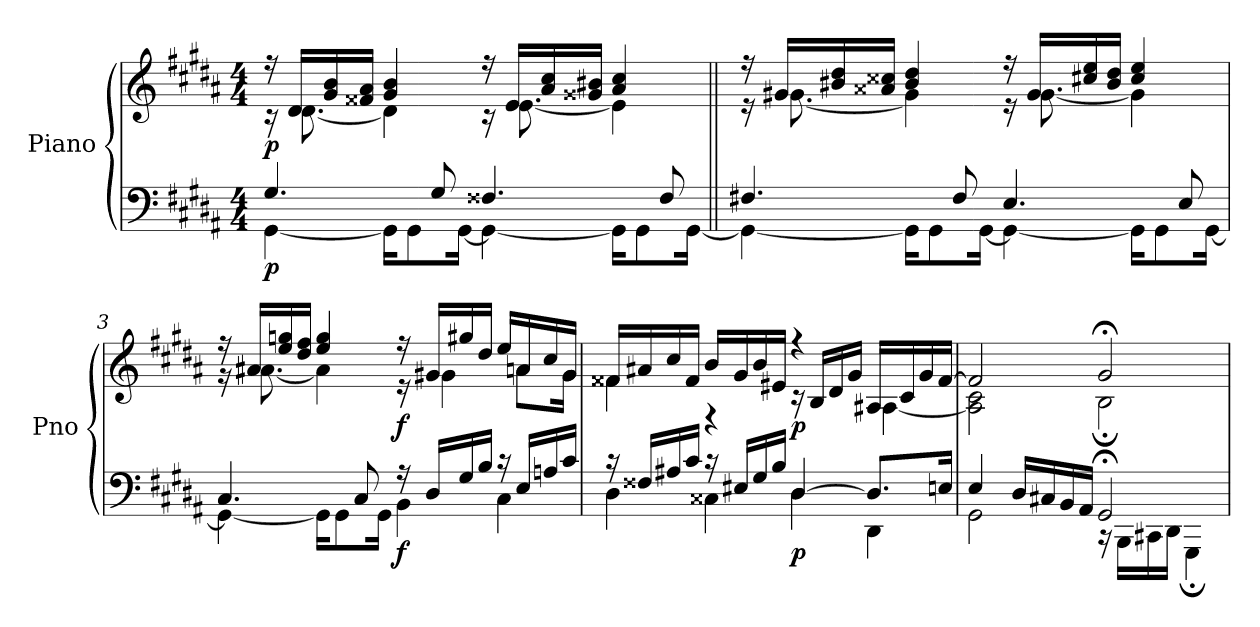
**kern	**dynam	**kern	**dynam
*part2	*part2	*part1	*part1
*staff2	*staff2	*staff1	*staff1
*I"Piano	*	*I"Piano	*
*I'Pno	*	*I'Pno	*
*clefF4	*	*clefG2	*
*k[f#c#g#d#a#]	*	*k[f#c#g#d#a#]	*
*M4/4	*	*M4/4	*
*MM100	*	*MM100	*
=1	=1	=1	=1
*^	*	*^	*
!	!	!LO:DY:b	!	!	!LO:DY:b
4.G#/	[4GG#\	p	16r	16r	p
.	.	.	16d#/LL	[8.d#\	.
.	.	.	16g#/ 16b/	.	.
.	.	.	16f##X/ 16a#/JJ	.	.
.	16GG#\KL]	.	4g#/ 4b/	4d#\]	.
.	8GG#\	.	.	.	.
8G#/	.	.	.	.	.
.	[16GG#\Jk	.	.	.	.
4.F##X/	4GG#\_	.	16r	16r	.
.	.	.	16e/LL	[8.e\	.
.	.	.	16a#/ 16cc#/	.	.
.	.	.	16g##X/ 16b#X/JJ	.	.
.	16GG#\KL]	.	4a#/ 4cc#/	4e\]	.
.	8GG#\	.	.	.	.
8F##/	.	.	.	.	.
.	[16GG#\Jk	.	.	.	.
=2||	=2||	=2||	=2||	=2||	=2||
4.F#X/	4GG#\_	.	16r	16r	.
.	.	.	16g#X/LL	[8.g#\	.
.	.	.	16b#X/ 16dd#/	.	.
.	.	.	16a##X/ 16cc##X/JJ	.	.
.	16GG#\KL]	.	4b#/ 4dd#/	4g#\]	.
.	8GG#\	.	.	.	.
8F#/	.	.	.	.	.
.	[16GG#\Jk	.	.	.	.
4.E/	4GG#\_	.	16r	16r	.
.	.	.	16g#/LL	[8.g#\	.
.	.	.	16cc#X/ 16ee/	.	.
.	.	.	16b#/ 16dd#/JJ	.	.
.	16GG#\KL]	.	4cc#/ 4ee/	4g#\]	.
.	8GG#\	.	.	.	.
8E/	.	.	.	.	.
.	[16GG#\Jk	.	.	.	.
!!LO:LB:g=z	!!
=3	=3	=3	=3	=3	=3
4.C#/	4GG#\_	.	16r	16r	.
.	.	.	16a#X/LL	[8.a#X\	.
.	.	.	16ee/ 16ggn/	.	.
.	.	.	16dd#/ 16ff#/JJ	.	.
.	16GG#\KL]	.	4ee/ 4gg/	4a#\]	.
.	8GG#\	.	.	.	.
8C#/	.	.	.	.	.
.	16GG#\Jk	.	.	.	.
!	!	!LO:DY:b	!	!	!LO:DY:b
16r	4BB\	f	16r	16r	f
16D#/LL	.	.	16g#X/LL	4g#\	.
16G#/	.	.	16gg#X/	.	.
16B/JJ	.	.	16dd#/JJ	.	.
16r	4C#\	.	16ee/LL	.	.
16E/LL	.	.	16an/	8a\L	.
16An/	.	.	16cc#/	.	.
16c#/JJ	.	.	16g#/JJ	16g#\Jk	.
=4	=4	=4	=4	=4	=4
16r	4D#\	.	16f##X/LL	4f##\	.
16F##X/LL	.	.	16a#X/	.	.
16A#X/	.	.	16cc#/	.	.
16c#/JJ	.	.	16f##/JJ	.	.
16r	4C##X\	.	16b/LL	4r	.
16E#X/LL	.	.	16g#/	.	.
16G#/	.	.	16b/	.	.
16B/JJ	.	.	16e#X/JJ	.	.
!	!	!LO:DY:b	!	!	!LO:DY:b
[4D#/	4D#\	p	4r	16r	p
.	.	.	.	16B/LL	.
.	.	.	.	16d#/	.
.	.	.	.	16g#/JJ	.
8.D#/L]	4DD#\	.	16A#X/LL	[4A#\	.
.	.	.	16c#/	.	.
.	.	.	16g#/	.	.
16En/Jk	.	.	[16f##/JJ	.	.
!!LO:LB:g=z	!!
=5	=5	=5	=5	=5	=5
4E/	2GG#\	.	2f##/]	2A#\] 2c#\	.
16D#/LL	.	.	.	.	.
16C#X/	.	.	.	.	.
16BB/	.	.	.	.	.
16AA#/JJ	.	.	.	.	.
2GG#;/	16r	.	2g#;/	2B;\	.
.	16BBB\LL	.	.	.	.
.	16CC#X\	.	.	.	.
.	16DD#\JJ	.	.	.	.
.	4GGG#;\	.	.	.	.
*v	*v	*	*	*	*
*	*	*v	*v	*
=	=	=	=
*-	*-	*-	*-
